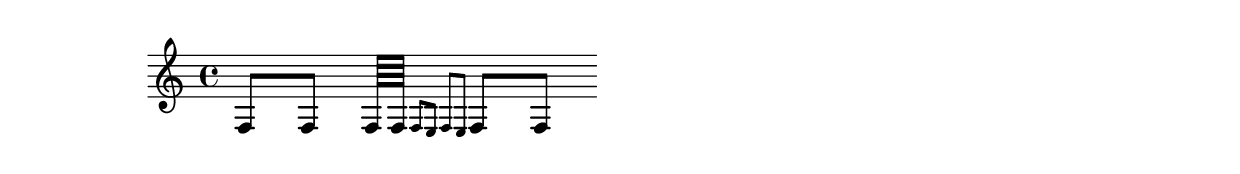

\version "2.10.0"
\header{

  texidoc=" Beams on ledgered notes should always reach the middle staff
line.  The second beam, counting from the note head side, should never
be lower than the second staff line.  This does not hold for grace
note beams.  Override with @code{no-stem-extend}.  "

}

\layout {
  ragged-right = ##t
}  


\context Voice \relative c {
  f8[ f]   f64[ f] 
  \grace { 
    f8[ e8] 
    \override Stem  #'no-stem-extend = ##f
    f8[ e8] 
    \revert Stem #'no-stem-extend
  }
  f8[ f]
  
}
